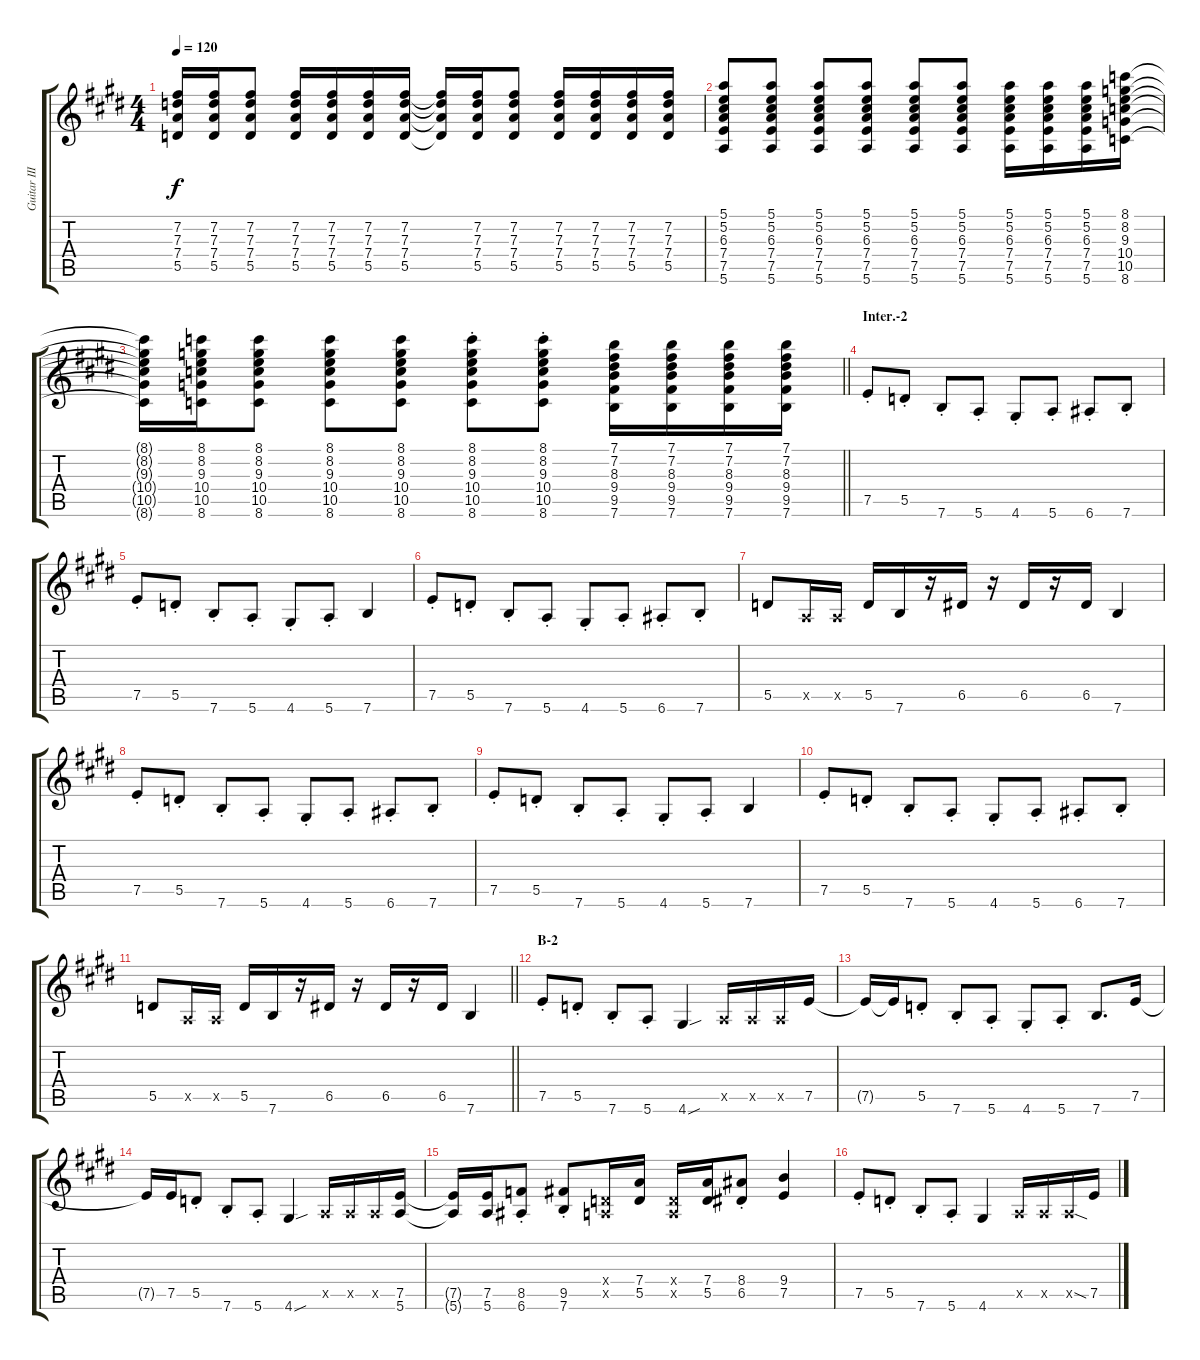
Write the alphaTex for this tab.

\track ("Guitar III (Hirasawa Yui)" "Guitar III") {instrument overdrivenguitar}
\staff {score tabs}
\tuning (E4 B3 G3 D3 A2 E2) {hide}
\ts (4 4)
\tempo 120
\clef g2
\ks e
(7.2{t} 7.3{t} 7.4{t} 5.5{t}).16{dy f} (7.2 7.3 7.4 5.5).16 (7.2 7.3 7.4 5.5).8 (7.2 7.3 7.4 5.5).16 (7.2 7.3 7.4 5.5).16 (7.2 7.3 7.4 5.5).16 (7.2 7.3 7.4 5.5).16 (7.2{t} 7.3{t} 7.4{t} 5.5{t}).16 (7.2 7.3 7.4 5.5).16 (7.2 7.3 7.4 5.5).8 (7.2 7.3 7.4 5.5).16 (7.2 7.3 7.4 5.5).16 (7.2 7.3 7.4 5.5).16 (7.2 7.3 7.4 5.5).16 |
(5.1 5.2 6.3 7.4 7.5 5.6).8 (5.1 5.2 6.3 7.4 7.5 5.6).8 (5.1 5.2 6.3 7.4 7.5 5.6).8 (5.1 5.2 6.3 7.4 7.5 5.6).8 (5.1 5.2 6.3 7.4 7.5 5.6).8 (5.1 5.2 6.3 7.4 7.5 5.6).8 (5.1 5.2 6.3 7.4 7.5 5.6).16 (5.1 5.2 6.3 7.4 7.5 5.6).16 (5.1 5.2 6.3 7.4 7.5 5.6).16 (8.1 8.2 9.3 10.4 10.5 8.6).16 |
\barLineRight lightlight
(8.1{t} 8.2{t} 9.3{t} 10.4{t} 10.5{t} 8.6{t}).16 (8.1 8.2 9.3 10.4 10.5 8.6).16 (8.1 8.2 9.3 10.4 10.5 8.6).8 (8.1 8.2 9.3 10.4 10.5 8.6).8 (8.1 8.2 9.3 10.4 10.5 8.6).8 (8.1{st} 8.2{st} 9.3{st} 10.4{st} 10.5{st} 8.6{st}).8 (8.1{st} 8.2{st} 9.3{st} 10.4{st} 10.5{st} 8.6{st}).8 (7.1 7.2 8.3 9.4 9.5 7.6).16 (7.1 7.2 8.3 9.4 9.5 7.6).16 (7.1 7.2 8.3 9.4 9.5 7.6).16 (7.1 7.2 8.3 9.4 9.5 7.6).16 |
\section ("" "Inter.-2")
7.5{st}.8 5.5{st}.8 7.6{st}.8 5.6{st}.8 4.6{st}.8 5.6{st}.8 6.6{st}.8 7.6{st}.8 |
7.5{st}.8 5.5{st}.8 7.6{st}.8 5.6{st}.8 4.6{st}.8 5.6{st}.8 7.6.4 |
7.5{st}.8 5.5{st}.8 7.6{st}.8 5.6{st}.8 4.6{st}.8 5.6{st}.8 6.6{st}.8 7.6{st}.8 |
5.5.8 0.5{x}.16 0.5{x}.16 5.5.16 7.6.16 r.16 6.5.16 r.16 6.5.16 r.16 6.5.16 7.6.4 |
7.5{st}.8 5.5{st}.8 7.6{st}.8 5.6{st}.8 4.6{st}.8 5.6{st}.8 6.6{st}.8 7.6{st}.8 |
7.5{st}.8 5.5{st}.8 7.6{st}.8 5.6{st}.8 4.6{st}.8 5.6{st}.8 7.6.4 |
7.5{st}.8 5.5{st}.8 7.6{st}.8 5.6{st}.8 4.6{st}.8 5.6{st}.8 6.6{st}.8 7.6{st}.8 |
\barLineRight lightlight
5.5.8 0.5{x}.16 0.5{x}.16 5.5.16 7.6.16 r.16 6.5.16 r.16 6.5.16 r.16 6.5.16 7.6.4 |
\section ("" "B-2")
7.5{st}.8 5.5{st}.8 7.6{st}.8 5.6{st}.8 4.6{sou}.4 0.5{x}.16 0.5{x}.16 0.5{x}.16 7.5.16 |
7.5{t}.16 7.5{t}.16 5.5{st}.8 7.6{st}.8 5.6{st}.8 4.6{st}.8 5.6{st}.8 7.6.8{d} 7.5.16 |
7.5{t}.16 7.5.16 5.5{st}.8 7.6{st}.8 5.6{st}.8 4.6{sou}.4 0.5{x}.16 0.5{x}.16 0.5{x}.16 (7.5 5.6).16 |
(7.5{t} 5.6{t}).16 (7.5 5.6).16 (8.5{st} 6.6{st}).8 (9.5{st} 7.6{st}).8 (0.4{x} 0.5{x}).16 (7.4 5.5).16 (0.4{x} 0.5{x}).16 (7.4 5.5).16 (8.4{st} 6.5{st}).8 (9.4 7.5).4 |
7.5{st}.8 5.5{st}.8 7.6{st}.8 5.6{st}.8 4.6.4 0.5{x}.16 0.5{x}.16 0.5{sod x}.16 7.5.16
